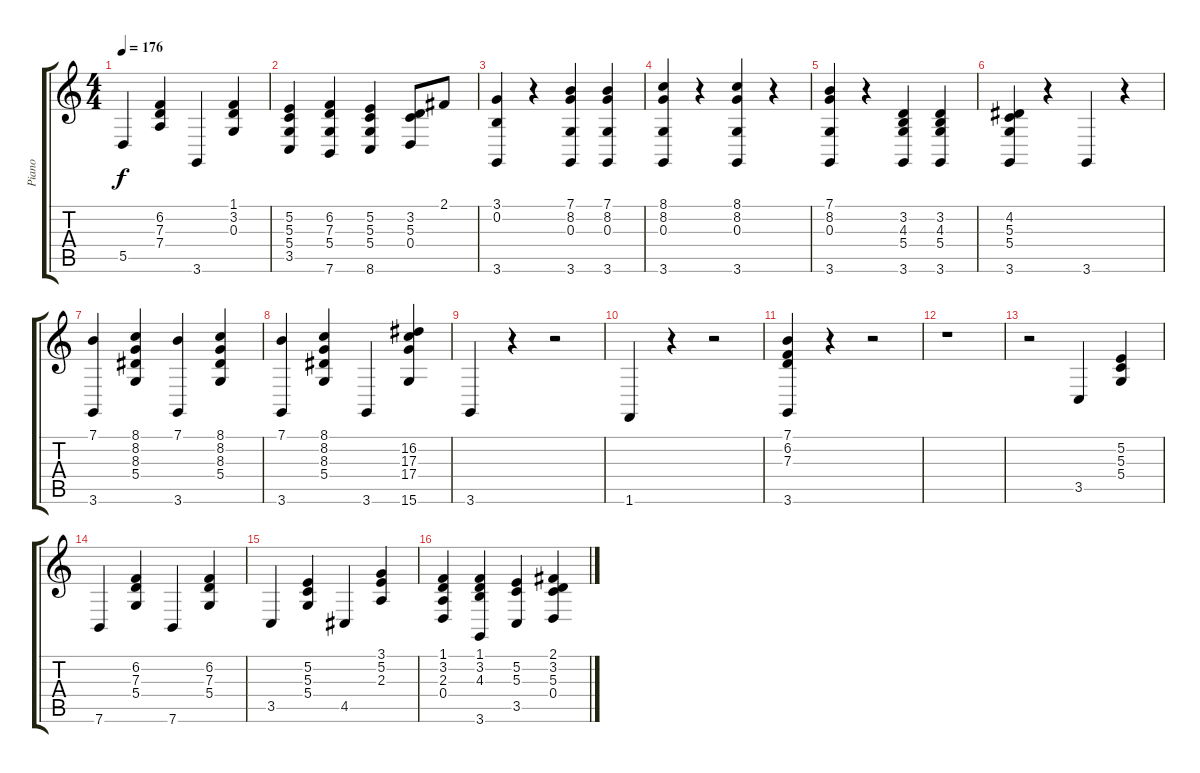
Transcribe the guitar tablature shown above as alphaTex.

\track ("Piano" "Piano") {instrument acousticgrandpiano}
\staff {score tabs}
\tuning (E4 B3 G3 D3 A2 E2) {hide}
\ts (4 4)
\tempo 176
\clef g2
\ks c
5.5.4{dy f} (6.2 7.3 7.4).4 3.6.4 (1.1 3.2 0.3).4 |
(5.2 5.3 5.4 3.5).4 (6.2 7.3 5.4 7.6).4 (5.2 5.3 5.4 8.6).4 (3.2 5.3 0.4).8 2.1.8 |
(3.1 0.2 3.6).4 r.4 (7.1 8.2 0.3 3.6).4 (7.1 8.2 0.3 3.6).4 |
(8.1 8.2 0.3 3.6).4 r.4 (8.1 8.2 0.3 3.6).4 r.4 |
(7.1 8.2 0.3 3.6).4 r.4 (3.2 4.3 5.4 3.6).4 (3.2 4.3 5.4 3.6).4 |
(4.2 5.3 5.4 3.6).4 r.4 3.6.4 r.4 |
(7.1 3.6).4 (8.1 8.2 8.3 5.4).4 (7.1 3.6).4 (8.1 8.2 8.3 5.4).4 |
(7.1 3.6).4 (8.1 8.2 8.3 5.4).4 3.6.4 (16.2 17.3 17.4 15.6).4 |
3.6.4 r.4 r.2 |
1.6.4 r.4 r.2 |
(7.1 6.2 7.3 3.6).4 r.4 r.2 |
r.1 |
r.2 3.5.4 (5.2 5.3 5.4).4 |
7.6.4 (6.2 7.3 5.4).4 7.6.4 (6.2 7.3 5.4).4 |
3.5.4 (5.2 5.3 5.4).4 4.5.4 (3.1 5.2 2.3).4 |
(1.1 3.2 2.3 0.4).4 (1.1 3.2 4.3 3.6).4 (5.2 5.3 3.5).4 (2.1 3.2 5.3 0.4).4
